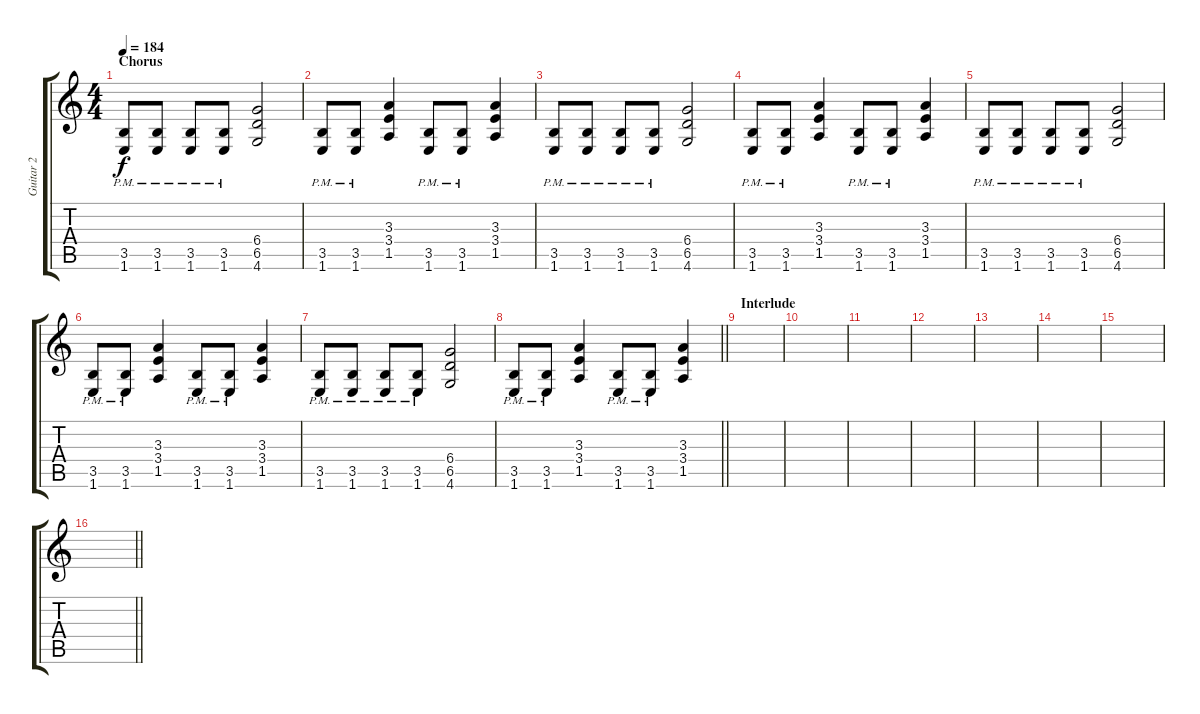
\track ("Guitar 2" "Guitar 2") {instrument distortionguitar}
\staff {score tabs}
\tuning (Eb4 Bb3 Gb3 Db3 Ab2 Eb2) {hide}
\ts (4 4)
\section ("" "Chorus")
\tempo 184
\clef g2
\ks c
(3.5{pm} 1.6{pm}).8{dy f} (3.5{pm} 1.6{pm}).8 (3.5{pm} 1.6{pm}).8 (3.5{pm} 1.6{pm}).8 (6.4 6.5 4.6).2 |
(3.5{pm} 1.6{pm}).8 (3.5{pm} 1.6{pm}).8 (3.3 3.4 1.5).4 (3.5{pm} 1.6{pm}).8 (3.5{pm} 1.6{pm}).8 (3.3 3.4 1.5).4 |
(3.5{pm} 1.6{pm}).8 (3.5{pm} 1.6{pm}).8 (3.5{pm} 1.6{pm}).8 (3.5{pm} 1.6{pm}).8 (6.4 6.5 4.6).2 |
(3.5{pm} 1.6{pm}).8 (3.5{pm} 1.6{pm}).8 (3.3 3.4 1.5).4 (3.5{pm} 1.6{pm}).8 (3.5{pm} 1.6{pm}).8 (3.3 3.4 1.5).4 |
(3.5{pm} 1.6{pm}).8 (3.5{pm} 1.6{pm}).8 (3.5{pm} 1.6{pm}).8 (3.5{pm} 1.6{pm}).8 (6.4 6.5 4.6).2 |
(3.5{pm} 1.6{pm}).8 (3.5{pm} 1.6{pm}).8 (3.3 3.4 1.5).4 (3.5{pm} 1.6{pm}).8 (3.5{pm} 1.6{pm}).8 (3.3 3.4 1.5).4 |
(3.5{pm} 1.6{pm}).8 (3.5{pm} 1.6{pm}).8 (3.5{pm} 1.6{pm}).8 (3.5{pm} 1.6{pm}).8 (6.4 6.5 4.6).2 |
\barLineRight lightlight
(3.5{pm} 1.6{pm}).8 (3.5{pm} 1.6{pm}).8 (3.3 3.4 1.5).4 (3.5{pm} 1.6{pm}).8 (3.5{pm} 1.6{pm}).8 (3.3 3.4 1.5).4 |
\section ("" "Interlude")
|
|
|
|
|
|
|
\barLineRight lightlight
